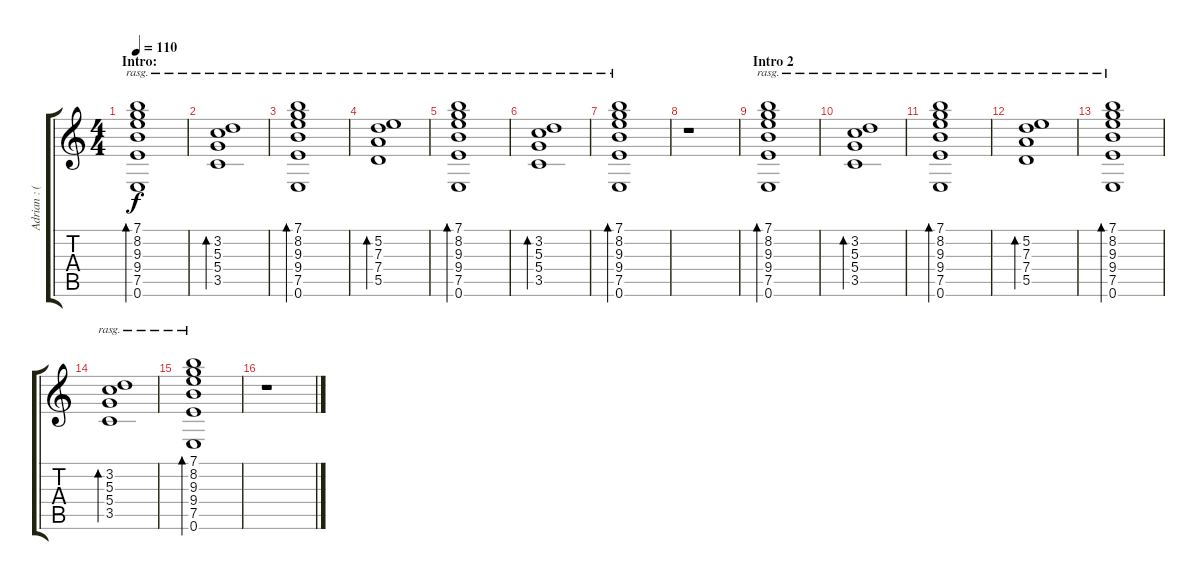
\track ("Adrian : (Clean Guitar)" "Adrian : (") {instrument acousticguitarsteel}
\staff {score tabs}
\tuning (E4 B3 G3 D3 A2 E2) {hide}
\ts (4 4)
\section ("" "Intro:")
\tempo 110
\tempo 90
\tempo 110
\clef g2
\ks c
(7.1 8.2 9.3 9.4 7.5 0.6).1{bd 120 rasg ii dy f instrument acousticguitarsteel} |
(3.2 5.3 5.4 3.5).1{bd 120 rasg ii} |
(7.1 8.2 9.3 9.4 7.5 0.6).1{bd 120 rasg ii} |
(5.2 7.3 7.4 5.5).1{bd 120 rasg ii} |
(7.1 8.2 9.3 9.4 7.5 0.6).1{bd 120 rasg ii} |
(3.2 5.3 5.4 3.5).1{bd 120 rasg ii} |
(7.1 8.2 9.3 9.4 7.5 0.6).1{bd 120 rasg ii} |
r.1 |
\section ("" "Intro 2")
(7.1 8.2 9.3 9.4 7.5 0.6).1{bd 120 rasg ii} |
(3.2 5.3 5.4 3.5).1{bd 120 rasg ii} |
(7.1 8.2 9.3 9.4 7.5 0.6).1{bd 120 rasg ii} |
(5.2 7.3 7.4 5.5).1{bd 120 rasg ii} |
(7.1 8.2 9.3 9.4 7.5 0.6).1{bd 120 rasg ii} |
(3.2 5.3 5.4 3.5).1{bd 120 rasg ii} |
(7.1 8.2 9.3 9.4 7.5 0.6).1{bd 120 rasg ii} |
r.1
